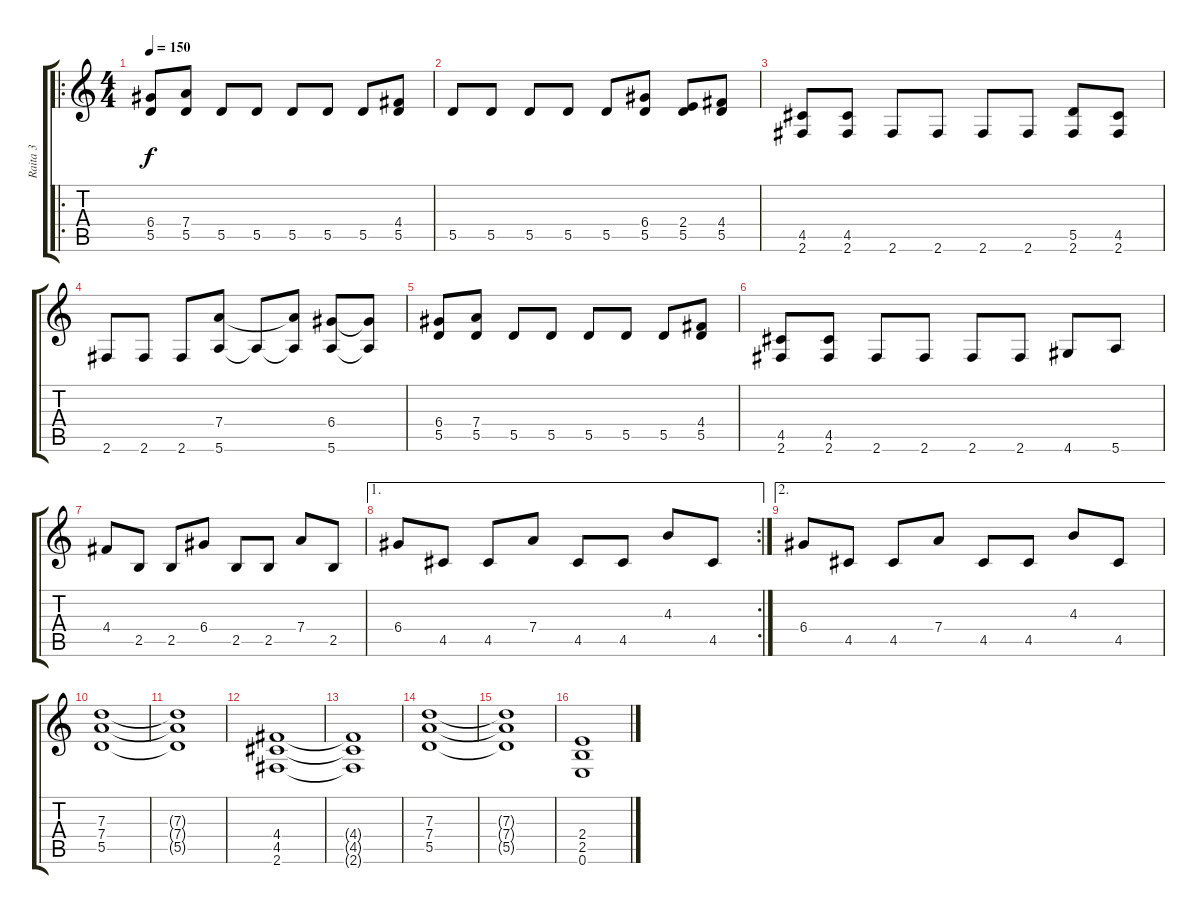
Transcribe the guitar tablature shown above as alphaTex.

\track ("Raita 3" "Raita 3") {instrument distortionguitar}
\staff {score tabs}
\tuning (E4 B3 G3 D3 A2 E2) {hide}
\ro
\ts (4 4)
\tempo 150
\clef g2
\ks c
(6.4 5.5).8{dy f} (7.4 5.5).8 5.5.8 5.5.8 5.5.8 5.5.8 5.5.8 (4.4 5.5).8 |
5.5.8 5.5.8 5.5.8 5.5.8 5.5.8 (6.4 5.5).8 (2.4 5.5).8 (4.4 5.5).8 |
(4.5 2.6).8 (4.5 2.6).8 2.6.8 2.6.8 2.6.8 2.6.8 (5.5 2.6).8 (4.5 2.6).8 |
2.6.8 2.6.8 2.6.8 (7.4 5.6).8 5.6{t}.8 (7.4{t} 5.6{t}).8 (6.4 5.6).8 (6.4{t} 5.6{t}).8 |
(6.4 5.5).8 (7.4 5.5).8 5.5.8 5.5.8 5.5.8 5.5.8 5.5.8 (4.4 5.5).8 |
(4.5 2.6).8 (4.5 2.6).8 2.6.8 2.6.8 2.6.8 2.6.8 4.6.8 5.6.8 |
4.4.8 2.5.8 2.5.8 6.4.8 2.5.8 2.5.8 7.4.8 2.5.8 |
\ae 1
\rc 2
6.4.8 4.5.8 4.5.8 7.4.8 4.5.8 4.5.8 4.3.8 4.5.8 |
\ae 2
6.4.8 4.5.8 4.5.8 7.4.8 4.5.8 4.5.8 4.3.8 4.5.8 |
(7.3 7.4 5.5).1 |
(7.3{t} 7.4{t} 5.5{t}).1 |
(4.4 4.5 2.6).1 |
(4.4{t} 4.5{t} 2.6{t}).1 |
(7.3 7.4 5.5).1 |
(7.3{t} 7.4{t} 5.5{t}).1 |
(2.4 2.5 0.6).1
